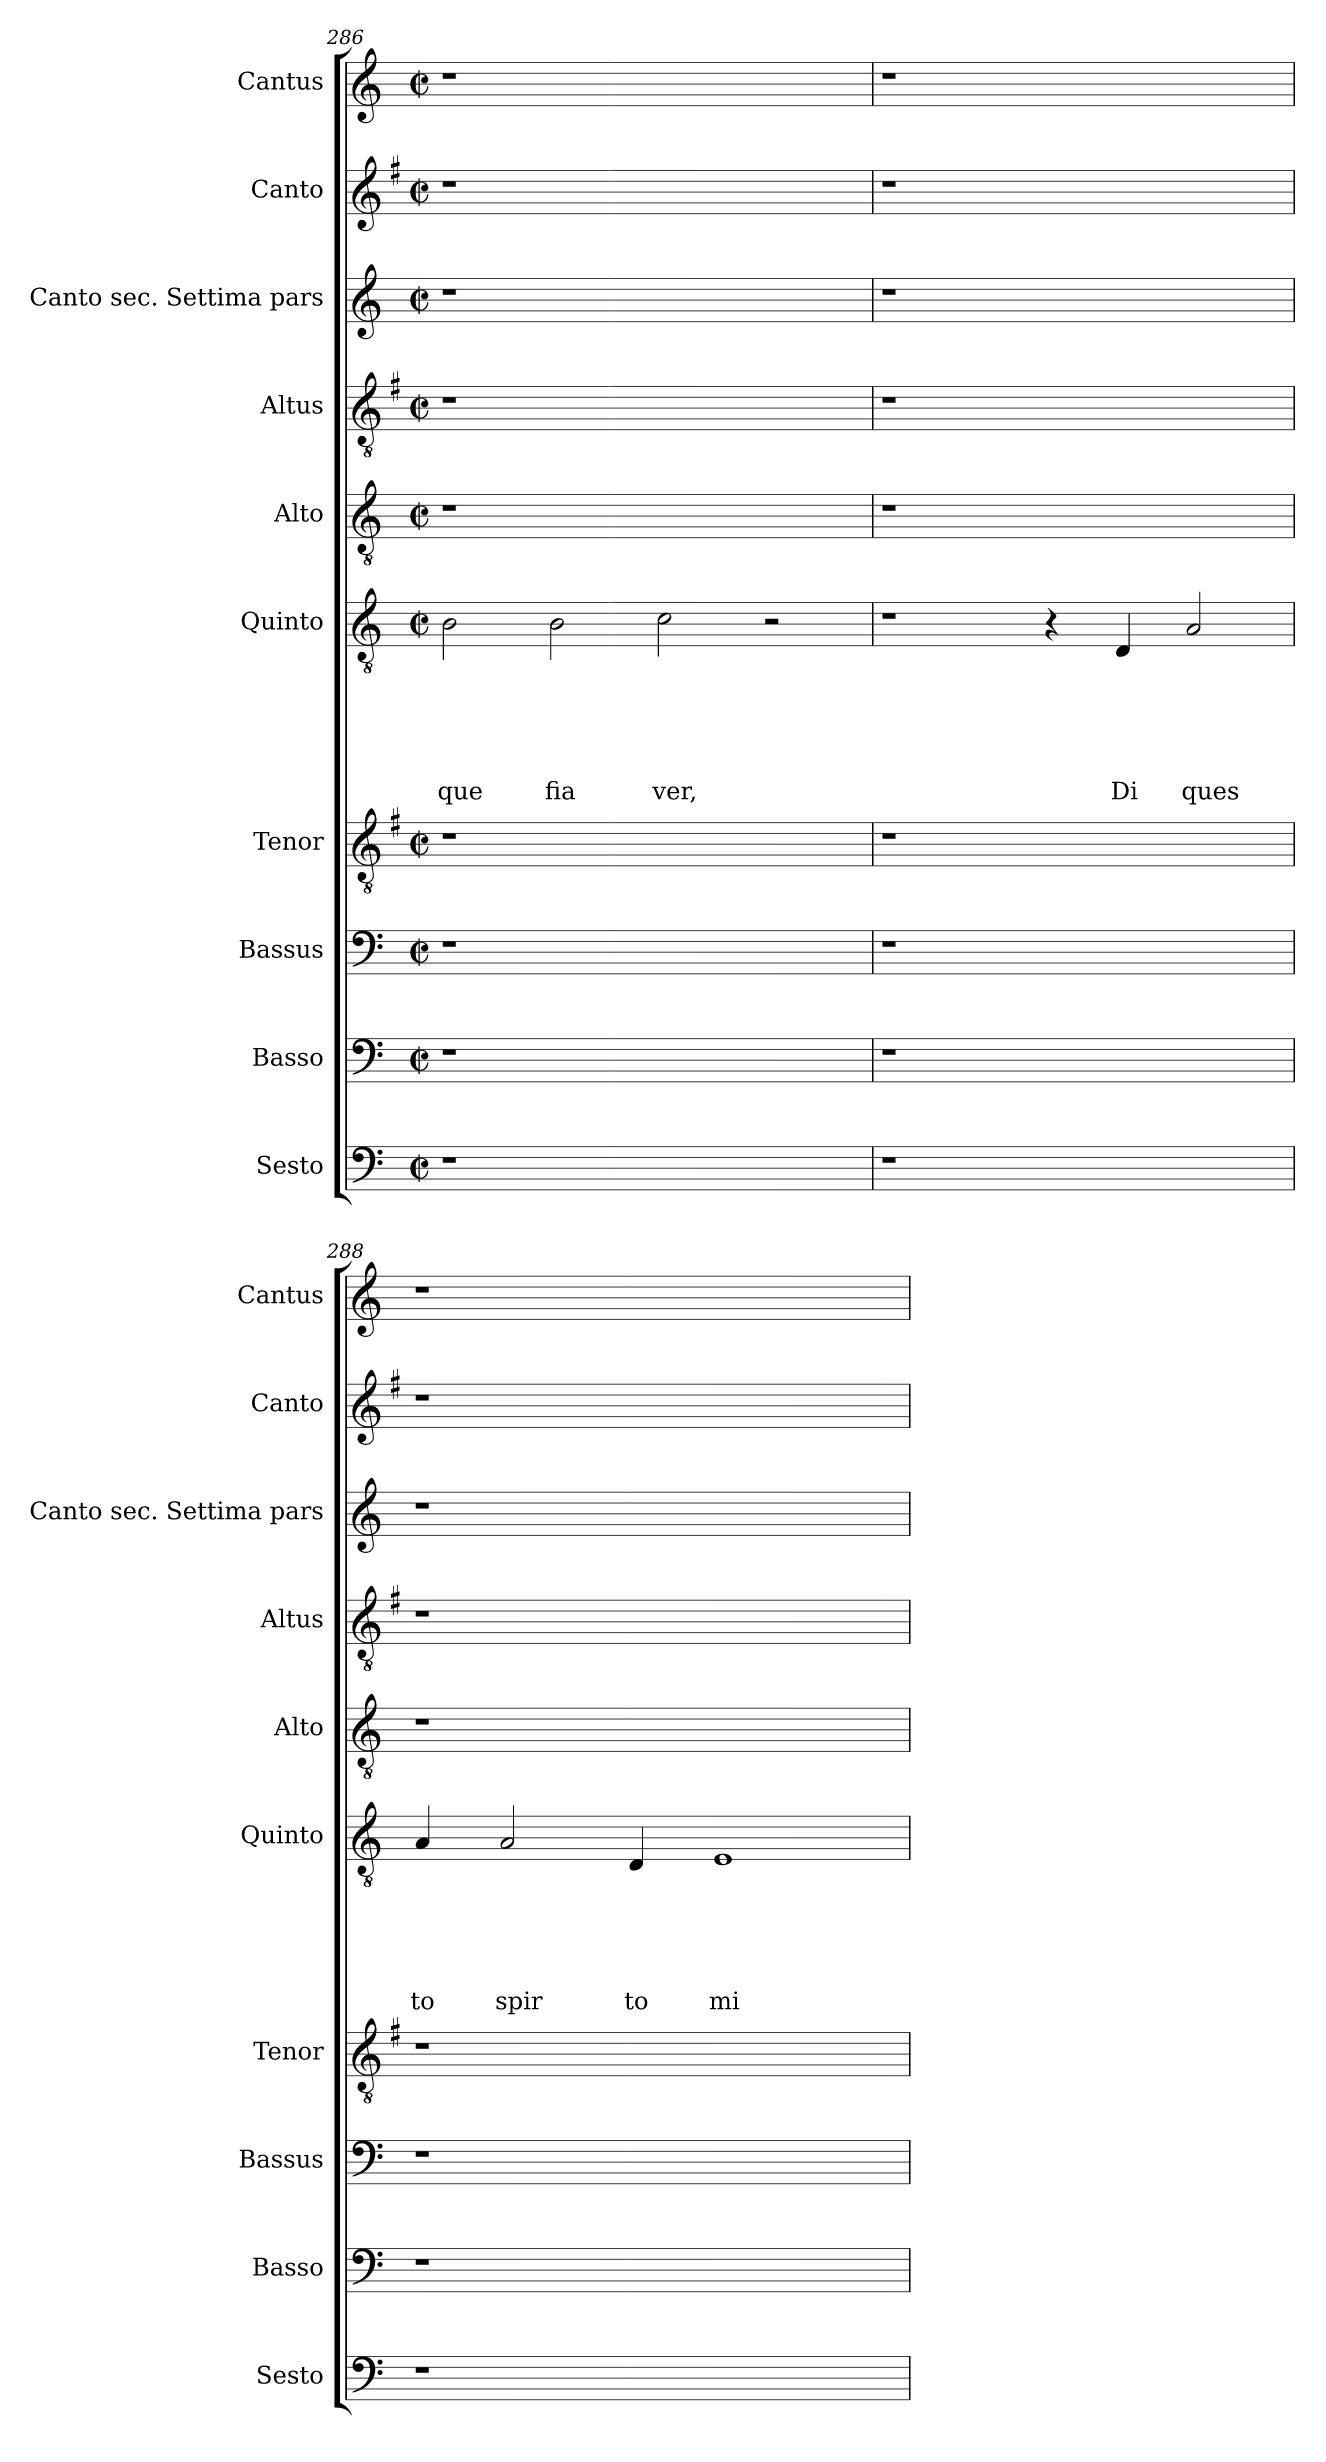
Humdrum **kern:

**kern	**kern	**kern	**kern	**kern	**text	**text	**text	**text	**text	**text	**kern	**kern	**kern	**kern	**kern
*part10	*part9	*part8	*part7	*part6	*part6	*part6	*part6	*part6	*part6	*part6	*part5	*part4	*part3	*part2	*part1
*staff10	*staff9	*staff8	*staff7	*staff6	*staff6	*staff6	*staff6	*staff6	*staff6	*staff6	*staff5	*staff4	*staff3	*staff2	*staff1
*I"Sesto	*I"Basso	*I"Bassus	*I"Tenor	*I"Quinto	*	*	*	*	*	*	*I"Alto	*I"Altus	*I"Canto sec. Settima pars	*I"Canto	*I"Cantus
*I'Sesto	*I'Basso	*I'Bassus	*I'Tenor	*I'Quinto	*	*	*	*	*	*	*I'Alto	*I'Altus	*I'Canto sec. Settima pars	*I'Canto	*I'Cantus
*clefF4	*clefF4	*clefF4	*clefGv2	*clefGv2	*	*	*	*	*	*	*clefGv2	*clefGv2	*clefG2	*clefG2	*clefG2
*k[]	*k[]	*k[]	*k[f#]	*k[]	*	*	*	*	*	*	*k[]	*k[f#]	*k[]	*k[f#]	*k[]
*C:	*C:	*C:	*G:	*C:	*	*	*	*	*	*	*C:	*G:	*C:	*G:	*C:
*M2/2	*M2/2	*M2/2	*M2/2	*M2/2	*	*	*	*	*	*	*M2/2	*M2/2	*M2/2	*M2/2	*M2/2
*met(c|)	*met(c|)	*met(c|)	*met(c|)	*met(c|)	*	*	*	*	*	*	*met(c|)	*met(c|)	*met(c|)	*met(c|)	*met(c|)
=286	=286	=286	=286	=286	=286	=286	=286	=286	=286	=286	=286	=286	=286	=286	=286
!	!	!	!	!	!	!	!	!	!	!LO:LY:b	!	!	!	!	!
1r	1r	1r	1r	2B\	.	.	.	.	.	que	1r	1r	1r	1r	1r
!	!	!	!	!	!	!	!	!	!	!LO:LY:b	!	!	!	!	!
.	.	.	.	2B\	.	.	.	.	.	fia	.	.	.	.	.
!	!	!	!	!	!	!	!	!	!	!LO:LY:b	!	!	!	!	!
1ryy	1ryy	1ryy	1ryy	2c\	.	.	.	.	.	ver,	1ryy	1ryy	1ryy	1ryy	1ryy
.	.	.	.	2r	.	.	.	.	.	.	.	.	.	.	.
!!LO:LB:g=z
=287	=287	=287	=287	=287	=287	=287	=287	=287	=287	=287	=287	=287	=287	=287	=287
1r	1r	1r	1r	1r	.	.	.	.	.	.	1r	1r	1r	1r	1r
1ryy	1ryy	1ryy	1ryy	4r	.	.	.	.	.	.	1ryy	1ryy	1ryy	1ryy	1ryy
!	!	!	!	!	!	!	!	!	!	!LO:LY:b	!	!	!	!	!
.	.	.	.	4D/	.	.	.	.	.	Di	.	.	.	.	.
!	!	!	!	!	!	!	!	!	!	!LO:LY:b	!	!	!	!	!
.	.	.	.	2A/	.	.	.	.	.	ques	.	.	.	.	.
=288	=288	=288	=288	=288	=288	=288	=288	=288	=288	=288	=288	=288	=288	=288	=288
!	!	!	!	!	!	!	!	!	!	!LO:LY:b	!	!	!	!	!
1r	1r	1r	1r	4A/	.	.	.	.	.	to	1r	1r	1r	1r	1r
!	!	!	!	!	!	!	!	!	!	!LO:LY:b	!	!	!	!	!
.	.	.	.	2A/	.	.	.	.	.	spir	.	.	.	.	.
!	!	!	!	!	!	!	!	!	!	!LO:LY:b	!	!	!	!	!
.	.	.	.	4D/	.	.	.	.	.	to	.	.	.	.	.
!	!	!	!	!	!	!	!	!	!	!LO:LY:b	!	!	!	!	!
1ryy	1ryy	1ryy	1ryy	1E	.	.	.	.	.	mi	1ryy	1ryy	1ryy	1ryy	1ryy
=	=	=	=	=	=	=	=	=	=	=	=	=	=	=	=
*-	*-	*-	*-	*-	*-	*-	*-	*-	*-	*-	*-	*-	*-	*-	*-
